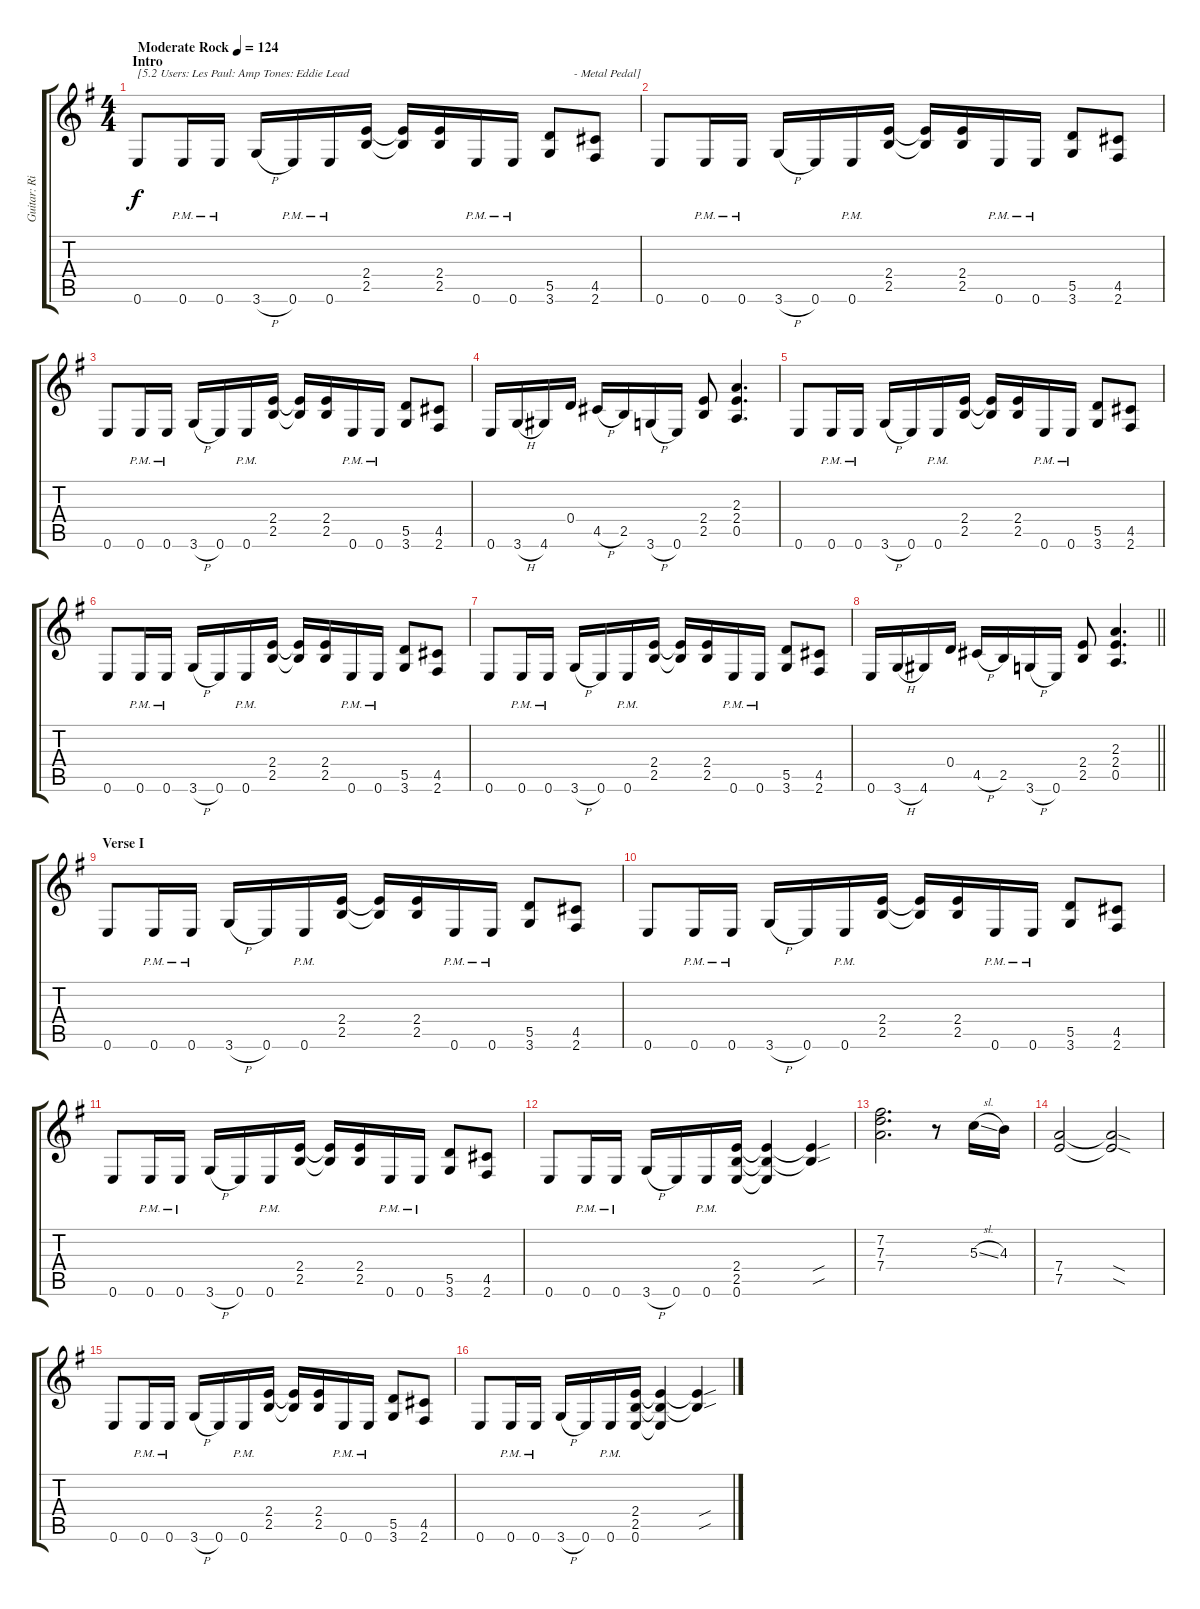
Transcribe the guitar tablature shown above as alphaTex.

\track ("Guitar: Ricky" "Guitar: Ri") {instrument distortionguitar}
\staff {score tabs}
\tuning (E4 B3 G3 D3 A2 E2) {hide}
\ts (4 4)
\section ("" "Intro")
\tempo (124 "Moderate Rock")
\clef g2
\ks g
0.6.8{txt "[5.2 Users: Les Paul: Amp Tones: Eddie Lead" dy f instrument distortionguitar} 0.6{pm}.16 0.6{pm}.16 3.6{h}.16 0.6{pm}.16 0.6{pm}.16 (2.4 2.5).16 (2.4{t} 2.5{t}).16 (2.4 2.5).16 0.6{pm}.16 0.6{pm}.16 (5.5 3.6).8{txt "        - Metal Pedal]"} (4.5 2.6).8 |
0.6.8 0.6{pm}.16 0.6{pm}.16 3.6{h}.16 0.6.16 0.6{pm}.16 (2.4 2.5).16 (2.4{t} 2.5{t}).16 (2.4 2.5).16 0.6{pm}.16 0.6{pm}.16 (5.5 3.6).8 (4.5 2.6).8 |
0.6.8 0.6{pm}.16 0.6{pm}.16 3.6{h}.16 0.6.16 0.6{pm}.16 (2.4 2.5).16 (2.4{t} 2.5{t}).16 (2.4 2.5).16 0.6{pm}.16 0.6{pm}.16 (5.5 3.6).8 (4.5 2.6).8 |
0.6.16 3.6{h}.16 4.6.16 0.4.16 4.5{h}.16 2.5.16 3.6{h}.16 0.6.16 (2.4 2.5).8 (2.3 2.4 0.5).4{d} |
0.6.8 0.6{pm}.16 0.6{pm}.16 3.6{h}.16 0.6.16 0.6{pm}.16 (2.4 2.5).16 (2.4{t} 2.5{t}).16 (2.4 2.5).16 0.6{pm}.16 0.6{pm}.16 (5.5 3.6).8 (4.5 2.6).8 |
0.6.8 0.6{pm}.16 0.6{pm}.16 3.6{h}.16 0.6.16 0.6{pm}.16 (2.4 2.5).16 (2.4{t} 2.5{t}).16 (2.4 2.5).16 0.6{pm}.16 0.6{pm}.16 (5.5 3.6).8 (4.5 2.6).8 |
0.6.8 0.6{pm}.16 0.6{pm}.16 3.6{h}.16 0.6.16 0.6{pm}.16 (2.4 2.5).16 (2.4{t} 2.5{t}).16 (2.4 2.5).16 0.6{pm}.16 0.6{pm}.16 (5.5 3.6).8 (4.5 2.6).8 |
\barLineRight lightlight
0.6.16 3.6{h}.16 4.6.16 0.4.16 4.5{h}.16 2.5.16 3.6{h}.16 0.6.16 (2.4 2.5).8 (2.3 2.4 0.5).4{d} |
\section ("" "Verse I")
0.6.8 0.6{pm}.16 0.6{pm}.16 3.6{h}.16 0.6.16 0.6{pm}.16 (2.4 2.5).16 (2.4{t} 2.5{t}).16 (2.4 2.5).16 0.6{pm}.16 0.6{pm}.16 (5.5 3.6).8 (4.5 2.6).8 |
0.6.8 0.6{pm}.16 0.6{pm}.16 3.6{h}.16 0.6.16 0.6{pm}.16 (2.4 2.5).16 (2.4{t} 2.5{t}).16 (2.4 2.5).16 0.6{pm}.16 0.6{pm}.16 (5.5 3.6).8 (4.5 2.6).8 |
0.6.8 0.6{pm}.16 0.6{pm}.16 3.6{h}.16 0.6.16 0.6{pm}.16 (2.4 2.5).16 (2.4{t} 2.5{t}).16 (2.4 2.5).16 0.6{pm}.16 0.6{pm}.16 (5.5 3.6).8 (4.5 2.6).8 |
0.6.8 0.6{pm}.16 0.6{pm}.16 3.6{h}.16 0.6.16 0.6{pm}.16 (2.4 2.5 0.6).16 (2.4{t} 2.5{t} 0.6{t}).4 (2.4{sou t} 2.5{sou t}).4 |
(7.2 7.3 7.4).2{d} r.8 5.3{sl}.16 4.3.16 |
(7.4 7.5).2 (7.4{sod t} 7.5{sod t}).2 |
0.6.8 0.6{pm}.16 0.6{pm}.16 3.6{h}.16 0.6.16 0.6{pm}.16 (2.4 2.5).16 (2.4{t} 2.5{t}).16 (2.4 2.5).16 0.6{pm}.16 0.6{pm}.16 (5.5 3.6).8 (4.5 2.6).8 |
0.6.8 0.6{pm}.16 0.6{pm}.16 3.6{h}.16 0.6.16 0.6{pm}.16 (2.4 2.5 0.6).16 (2.4{t} 2.5{t} 0.6{t}).4 (2.4{sou t} 2.5{sou t}).4
